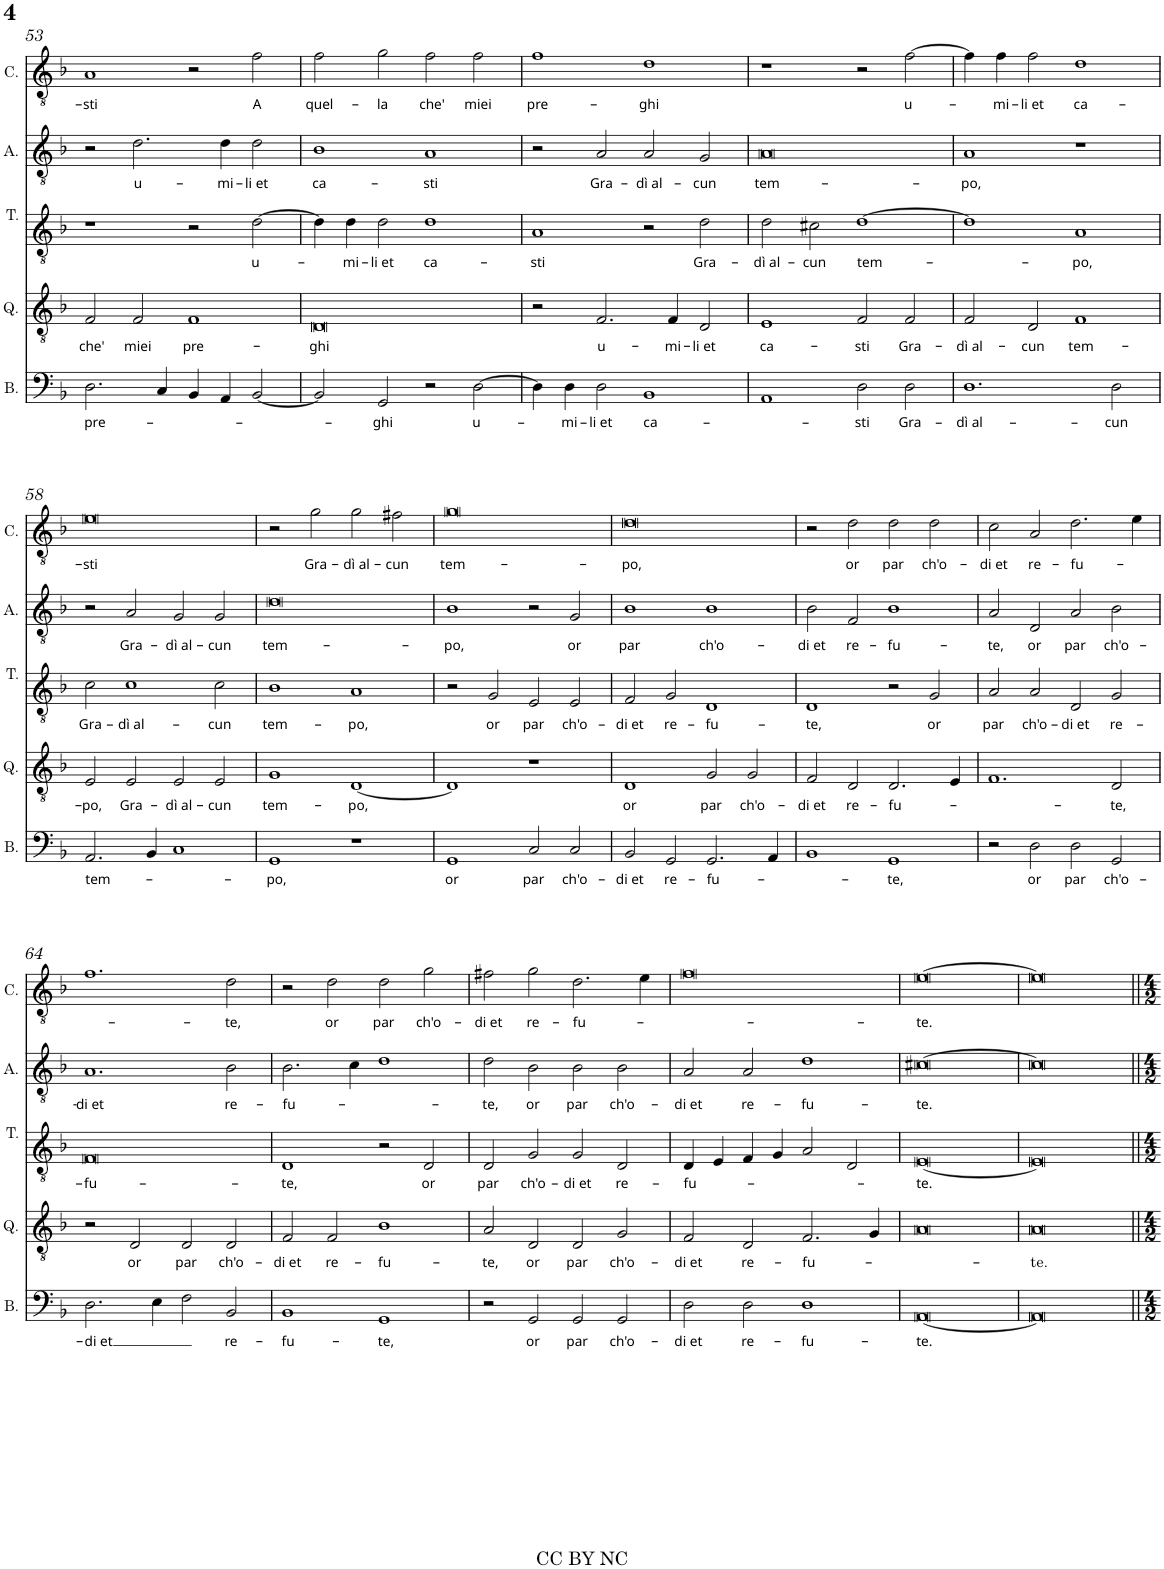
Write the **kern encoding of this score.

**kern	**text	**kern	**text	**kern	**text	**kern	**text	**kern	**text
*part5	*part5	*part4	*part4	*part3	*part3	*part2	*part2	*part1	*part1
*staff5	*staff5	*staff4	*staff4	*staff3	*staff3	*staff2	*staff2	*staff1	*staff1
*I"Bassus	*	*I"Quintus	*	*I"Tenor	*	*I"Altus	*	*I"Cantus	*
*I'B.	*	*I'Q.	*	*I'T.	*	*I'A.	*	*I'C.	*
!!LO:PB:g=z
*clefF4	*	*clefGv2	*	*clefGv2	*	*clefGv2	*	*clefGv2	*
*k[b-]	*	*k[b-]	*	*k[b-]	*	*k[b-]	*	*k[b-]	*
*M4/2	*	*M4/2	*	*M4/2	*	*M4/2	*	*M4/2	*
=53	=53	=53	=53	=53	=53	=53	=53	=53	=53
!	!LO:LY:b	!	!LO:LY:b	!	!	!	!	!	!LO:LY:b
2.D\	pre-	2F/	che'	1r	.	2r	.	1A	-sti
!	!	!	!LO:LY:b	!	!	!	!LO:LY:b	!	!
.	.	2F/	miei	.	.	2.d\	u-	.	.
4C/	.	.	.	.	.	.	.	.	.
!	!	!	!LO:LY:b	!	!	!	!	!	!
4BB-/	.	1F	pre-	2r	.	.	.	2r	.
!	!	!	!	!	!	!	!LO:LY:b	!	!
4AA/	.	.	.	.	.	4d\	-mi-	.	.
!	!	!	!	!	!LO:LY:b	!	!LO:LY:b	!	!LO:LY:b
[<2BB-/	.	.	.	[>2d\	u-	2d\	-li et	2f\	A
=54	=54	=54	=54	=54	=54	=54	=54	=54	=54
!	!	!	!LO:LY:b	!	!	!	!LO:LY:b	!	!LO:LY:b
2BB-/]	.	0D	-ghi	4d\]	.	1B-	ca-	2f\	quel-
!	!	!	!	!	!LO:LY:b	!	!	!	!
.	.	.	.	4d\	-mi-	.	.	.	.
!	!LO:LY:b	!	!	!	!LO:LY:b	!	!	!	!LO:LY:b
2GG/	-ghi	.	.	2d\	-li et	.	.	2g\	-la
!	!	!	!	!	!LO:LY:b	!	!LO:LY:b	!	!LO:LY:b
2r	.	.	.	1d	ca-	1A	-sti	2f\	che'
!	!LO:LY:b	!	!	!	!	!	!	!	!LO:LY:b
[>2D\	u-	.	.	.	.	.	.	2f\	miei
=55	=55	=55	=55	=55	=55	=55	=55	=55	=55
!	!	!	!	!	!LO:LY:b	!	!	!	!LO:LY:b
4D\]	.	2r	.	1A	-sti	2r	.	1f	pre-
!	!LO:LY:b	!	!	!	!	!	!	!	!
4D\	-mi-	.	.	.	.	.	.	.	.
!	!LO:LY:b	!	!LO:LY:b	!	!	!	!LO:LY:b	!	!
2D\	-li et	2.F/	u-	.	.	2A/	Gra-	.	.
!	!LO:LY:b	!	!	!	!	!	!LO:LY:b	!	!LO:LY:b
1BB-	ca-	.	.	2r	.	2A/	-dì al-	1d	-ghi
!	!	!	!LO:LY:b	!	!	!	!	!	!
.	.	4F/	-mi-	.	.	.	.	.	.
!	!	!	!LO:LY:b	!	!LO:LY:b	!	!LO:LY:b	!	!
.	.	2D/	-li et	2d\	Gra-	2G/	-cun	.	.
=56	=56	=56	=56	=56	=56	=56	=56	=56	=56
!	!	!	!LO:LY:b	!	!LO:LY:b	!	!LO:LY:b	!	!
1AA	.	1E	ca-	2d\	-dì al-	0A	tem-	1r	.
!	!	!	!	!	!LO:LY:b	!	!	!	!
.	.	.	.	2c#X\	-cun	.	.	.	.
!	!LO:LY:b	!	!LO:LY:b	!	!LO:LY:b	!	!	!	!
2D\	-sti	2F/	-sti	[>1d	tem-	.	.	2r	.
!	!LO:LY:b	!	!LO:LY:b	!	!	!	!	!	!LO:LY:b
2D\	Gra-	2F/	Gra-	.	.	.	.	[>2f\	u-
=57	=57	=57	=57	=57	=57	=57	=57	=57	=57
!	!LO:LY:b	!	!LO:LY:b	!	!	!	!LO:LY:b	!	!
1.D	-dì al-	2F/	-dì al-	1d]	.	1A	-po,	4f\]	.
!	!	!	!	!	!	!	!	!	!LO:LY:b
.	.	.	.	.	.	.	.	4f\	-mi-
!	!	!	!LO:LY:b	!	!	!	!	!	!LO:LY:b
.	.	2D/	-cun	.	.	.	.	2f\	-li et
!	!	!	!LO:LY:b	!	!LO:LY:b	!	!	!	!LO:LY:b
.	.	1F	tem-	1A	-po,	1r	.	1d	ca-
!	!LO:LY:b	!	!	!	!	!	!	!	!
2D\	-cun	.	.	.	.	.	.	.	.
!!LO:LB:g=z
=58	=58	=58	=58	=58	=58	=58	=58	=58	=58
!	!LO:LY:b	!	!LO:LY:b	!	!LO:LY:b	!	!	!	!LO:LY:b
2.AA/	tem-	2E/	-po,	2c\	Gra-	2r	.	0e	-sti
!	!	!	!LO:LY:b	!	!LO:LY:b	!	!LO:LY:b	!	!
.	.	2E/	Gra-	1c	-dì al-	2A/	Gra-	.	.
4BB-/	.	.	.	.	.	.	.	.	.
!	!	!	!LO:LY:b	!	!	!	!LO:LY:b	!	!
1C	.	2E/	-dì al-	.	.	2G/	-dì al-	.	.
!	!	!	!LO:LY:b	!	!LO:LY:b	!	!LO:LY:b	!	!
.	.	2E/	-cun	2c\	-cun	2G/	-cun	.	.
=59	=59	=59	=59	=59	=59	=59	=59	=59	=59
!	!LO:LY:b	!	!LO:LY:b	!	!LO:LY:b	!	!LO:LY:b	!	!
1GG	-po,	1G	tem-	1B-	tem-	0d	tem-	2r	.
!	!	!	!	!	!	!	!	!	!LO:LY:b
.	.	.	.	.	.	.	.	2g\	Gra-
!	!	!	!LO:LY:b	!	!LO:LY:b	!	!	!	!LO:LY:b
1r	.	[<1D	-po,	1A	-po,	.	.	2g\	-dì al-
!	!	!	!	!	!	!	!	!	!LO:LY:b
.	.	.	.	.	.	.	.	2f#X\	-cun
=60	=60	=60	=60	=60	=60	=60	=60	=60	=60
!	!LO:LY:b	!	!	!	!	!	!LO:LY:b	!	!LO:LY:b
1GG	or	1D]	.	2r	.	1B-	-po,	0g	tem-
!	!	!	!	!	!LO:LY:b	!	!	!	!
.	.	.	.	2G/	or	.	.	.	.
!	!LO:LY:b	!	!	!	!LO:LY:b	!	!	!	!
2C/	par	1r	.	2E/	par	2r	.	.	.
!	!LO:LY:b	!	!	!	!LO:LY:b	!	!LO:LY:b	!	!
2C/	ch'o-	.	.	2E/	ch'o-	2G/	or	.	.
=61	=61	=61	=61	=61	=61	=61	=61	=61	=61
!	!LO:LY:b	!	!LO:LY:b	!	!LO:LY:b	!	!LO:LY:b	!	!LO:LY:b
2BB-/	-di et	1D	or	2F/	-di et	1B-	par	0d	-po,
!	!LO:LY:b	!	!	!	!LO:LY:b	!	!	!	!
2GG/	re-	.	.	2G/	re-	.	.	.	.
!	!LO:LY:b	!	!LO:LY:b	!	!LO:LY:b	!	!LO:LY:b	!	!
2.GG/	-fu-	2G/	par	1D	-fu-	1B-	ch'o-	.	.
!	!	!	!LO:LY:b	!	!	!	!	!	!
.	.	2G/	ch'o-	.	.	.	.	.	.
4AA/	.	.	.	.	.	.	.	.	.
=62	=62	=62	=62	=62	=62	=62	=62	=62	=62
!	!	!	!LO:LY:b	!	!LO:LY:b	!	!LO:LY:b	!	!
1BB-	.	2F/	-di et	1D	-te,	2B-\	-di et	2r	.
!	!	!	!LO:LY:b	!	!	!	!LO:LY:b	!	!LO:LY:b
.	.	2D/	re-	.	.	2F/	re-	2d\	or
!	!LO:LY:b	!	!LO:LY:b	!	!	!	!LO:LY:b	!	!LO:LY:b
1GG	-te,	2.D/	-fu-	2r	.	1B-	-fu-	2d\	par
!	!	!	!	!	!LO:LY:b	!	!	!	!LO:LY:b
.	.	.	.	2G/	or	.	.	2d\	ch'o-
.	.	4E/	.	.	.	.	.	.	.
=63	=63	=63	=63	=63	=63	=63	=63	=63	=63
!	!	!	!	!	!LO:LY:b	!	!LO:LY:b	!	!LO:LY:b
2r	.	1.F	.	2A/	par	2A/	-te,	2c\	-di et
!	!LO:LY:b	!	!	!	!LO:LY:b	!	!LO:LY:b	!	!LO:LY:b
2D\	or	.	.	2A/	ch'o-	2D/	or	2A/	re-
!	!LO:LY:b	!	!	!	!LO:LY:b	!	!LO:LY:b	!	!LO:LY:b
2D\	par	.	.	2D/	-di et	2A/	par	2.d\	-fu-
!	!LO:LY:b	!	!LO:LY:b	!	!LO:LY:b	!	!LO:LY:b	!	!
2GG/	ch'o-	2D/	-te,	2G/	re-	2B-\	ch'o-	.	.
.	.	.	.	.	.	.	.	4e\	.
!!LO:LB:g=z
=64	=64	=64	=64	=64	=64	=64	=64	=64	=64
!	!LO:LY:b	!	!	!	!LO:LY:b	!	!LO:LY:b	!	!
2.D\	-di et	2r	.	0F	-fu-	1.A	-di et	1.f	.
!	!	!	!LO:LY:b	!	!	!	!	!	!
.	.	2D/	or	.	.	.	.	.	.
4E\	.	.	.	.	.	.	.	.	.
!	!	!	!LO:LY:b	!	!	!	!	!	!
2F\	.	2D/	par	.	.	.	.	.	.
!	!LO:LY:b	!	!LO:LY:b	!	!	!	!LO:LY:b	!	!LO:LY:b
2BB-/	re-	2D/	ch'o-	.	.	2B-\	re-	2d\	-te,
=65	=65	=65	=65	=65	=65	=65	=65	=65	=65
!	!LO:LY:b	!	!LO:LY:b	!	!LO:LY:b	!	!LO:LY:b	!	!
1BB-	-fu-	2F/	-di et	1D	-te,	2.B-\	-fu-	2r	.
!	!	!	!LO:LY:b	!	!	!	!	!	!LO:LY:b
.	.	2F/	re-	.	.	.	.	2d\	or
.	.	.	.	.	.	4c\	.	.	.
!	!LO:LY:b	!	!LO:LY:b	!	!	!	!	!	!LO:LY:b
1GG	-te,	1B-	-fu-	2r	.	1d	.	2d\	par
!	!	!	!	!	!LO:LY:b	!	!	!	!LO:LY:b
.	.	.	.	2D/	or	.	.	2g\	ch'o-
=66	=66	=66	=66	=66	=66	=66	=66	=66	=66
!	!	!	!LO:LY:b	!	!LO:LY:b	!	!LO:LY:b	!	!LO:LY:b
2r	.	2A/	-te,	2D/	par	2d\	-te,	2f#X\	-di et
!	!LO:LY:b	!	!LO:LY:b	!	!LO:LY:b	!	!LO:LY:b	!	!LO:LY:b
2GG/	or	2D/	or	2G/	ch'o-	2B-\	or	2g\	re-
!	!LO:LY:b	!	!LO:LY:b	!	!LO:LY:b	!	!LO:LY:b	!	!LO:LY:b
2GG/	par	2D/	par	2G/	-di et	2B-\	par	2.d\	-fu-
!	!LO:LY:b	!	!LO:LY:b	!	!LO:LY:b	!	!LO:LY:b	!	!
2GG/	ch'o-	2G/	ch'o-	2D/	re-	2B-\	ch'o-	.	.
.	.	.	.	.	.	.	.	4e\	.
=67	=67	=67	=67	=67	=67	=67	=67	=67	=67
!	!LO:LY:b	!	!LO:LY:b	!	!LO:LY:b	!	!LO:LY:b	!	!
2D\	-di et	2F/	-di et	4D/	-fu-	2A/	-di et	0f	.
.	.	.	.	4E/	.	.	.	.	.
!	!LO:LY:b	!	!LO:LY:b	!	!	!	!LO:LY:b	!	!
2D\	re-	2D/	re-	4F/	.	2A/	re-	.	.
.	.	.	.	4G/	.	.	.	.	.
!	!LO:LY:b	!	!LO:LY:b	!	!	!	!LO:LY:b	!	!
1D	-fu-	2.F/	-fu-	2A/	.	1d	-fu-	.	.
.	.	.	.	2D/	.	.	.	.	.
.	.	4G/	.	.	.	.	.	.	.
=68	=68	=68	=68	=68	=68	=68	=68	=68	=68
!	!LO:LY:b	!	!	!	!LO:LY:b	!	!LO:LY:b	!	!LO:LY:b
[0AA	-te.	0A	.	[0E	-te.	[0c#X	-te.	[0e	te.
=69	=69	=69	=69	=69	=69	=69	=69	=69	=69
!	!	!	!LO:LY:b	!	!	!	!	!	!
0AA]	.	0A	-te.	0E]	.	0c#]	.	0e]	.
=||	=||	=||	=||	=||	=||	=||	=||	=||	=||
*-	*-	*-	*-	*-	*-	*-	*-	*-	*-
